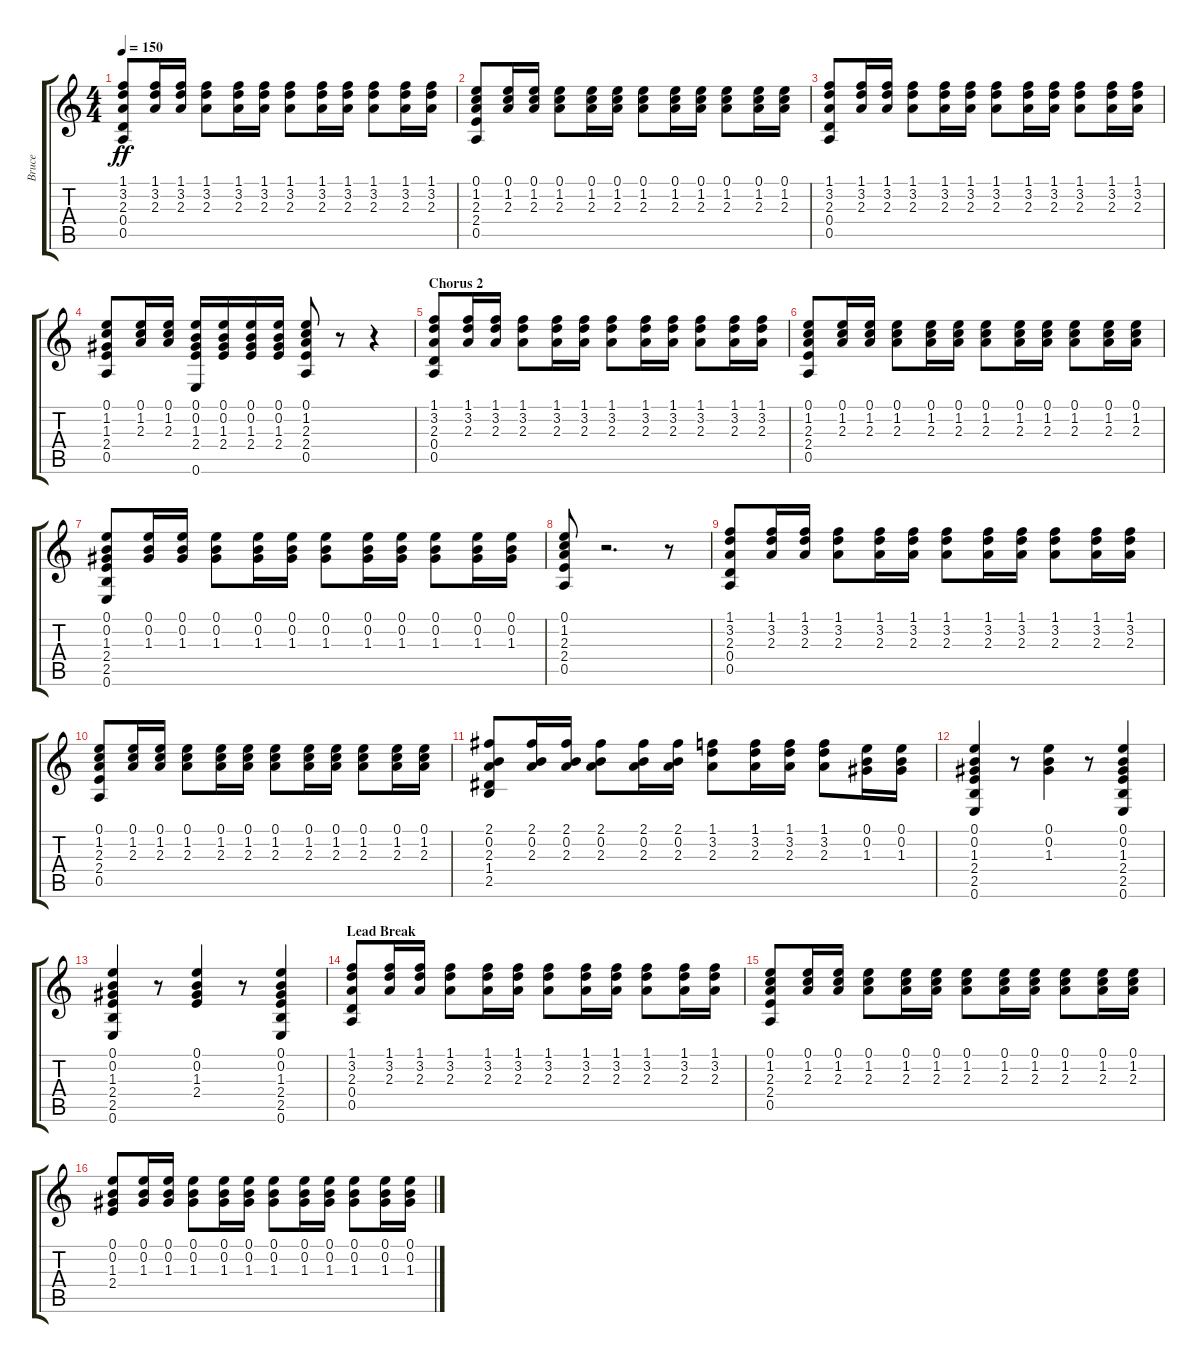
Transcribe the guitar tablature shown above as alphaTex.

\track ("Bruce" "Bruce") {instrument acousticguitarsteel}
\staff {score tabs}
\tuning (E4 B3 G3 D3 A2 E2) {hide}
\ts (4 4)
\tempo 150
\clef g2
\ks c
(1.1 3.2 2.3 0.4 0.5).8{dy ff} (1.1 3.2 2.3).16 (1.1 3.2 2.3).16 (1.1 3.2 2.3).8 (1.1 3.2 2.3).16 (1.1 3.2 2.3).16 (1.1 3.2 2.3).8 (1.1 3.2 2.3).16 (1.1 3.2 2.3).16 (1.1 3.2 2.3).8 (1.1 3.2 2.3).16 (1.1 3.2 2.3).16 |
(0.1 1.2 2.3 2.4 0.5).8 (0.1 1.2 2.3).16 (0.1 1.2 2.3).16 (0.1 1.2 2.3).8 (0.1 1.2 2.3).16 (0.1 1.2 2.3).16 (0.1 1.2 2.3).8 (0.1 1.2 2.3).16 (0.1 1.2 2.3).16 (0.1 1.2 2.3).8 (0.1 1.2 2.3).16 (0.1 1.2 2.3).16 |
(1.1 3.2 2.3 0.4 0.5).8 (1.1 3.2 2.3).16 (1.1 3.2 2.3).16 (1.1 3.2 2.3).8 (1.1 3.2 2.3).16 (1.1 3.2 2.3).16 (1.1 3.2 2.3).8 (1.1 3.2 2.3).16 (1.1 3.2 2.3).16 (1.1 3.2 2.3).8 (1.1 3.2 2.3).16 (1.1 3.2 2.3).16 |
(0.1 1.2 1.3 2.4 0.5).8 (0.1 1.2 2.3).16 (0.1 1.2 2.3).16 (0.1 0.2 1.3 2.4 0.6).16 (0.1 0.2 1.3 2.4).16 (0.1 0.2 1.3 2.4).16 (0.1 0.2 1.3 2.4).16 (0.1 1.2 2.3 2.4 0.5).8 r.8 r.4 |
\section ("" "Chorus 2")
(1.1 3.2 2.3 0.4 0.5).8 (1.1 3.2 2.3).16 (1.1 3.2 2.3).16 (1.1 3.2 2.3).8 (1.1 3.2 2.3).16 (1.1 3.2 2.3).16 (1.1 3.2 2.3).8 (1.1 3.2 2.3).16 (1.1 3.2 2.3).16 (1.1 3.2 2.3).8 (1.1 3.2 2.3).16 (1.1 3.2 2.3).16 |
(0.1 1.2 2.3 2.4 0.5).8 (0.1 1.2 2.3).16 (0.1 1.2 2.3).16 (0.1 1.2 2.3).8 (0.1 1.2 2.3).16 (0.1 1.2 2.3).16 (0.1 1.2 2.3).8 (0.1 1.2 2.3).16 (0.1 1.2 2.3).16 (0.1 1.2 2.3).8 (0.1 1.2 2.3).16 (0.1 1.2 2.3).16 |
(0.1 0.2 1.3 2.4 2.5 0.6).8 (0.1 0.2 1.3).16 (0.1 0.2 1.3).16 (0.1 0.2 1.3).8 (0.1 0.2 1.3).16 (0.1 0.2 1.3).16 (0.1 0.2 1.3).8 (0.1 0.2 1.3).16 (0.1 0.2 1.3).16 (0.1 0.2 1.3).8 (0.1 0.2 1.3).16 (0.1 0.2 1.3).16 |
(0.1 1.2 2.3 2.4 0.5).8 r.2{d} r.8 |
(1.1 3.2 2.3 0.4 0.5).8 (1.1 3.2 2.3).16 (1.1 3.2 2.3).16 (1.1 3.2 2.3).8 (1.1 3.2 2.3).16 (1.1 3.2 2.3).16 (1.1 3.2 2.3).8 (1.1 3.2 2.3).16 (1.1 3.2 2.3).16 (1.1 3.2 2.3).8 (1.1 3.2 2.3).16 (1.1 3.2 2.3).16 |
(0.1 1.2 2.3 2.4 0.5).8 (0.1 1.2 2.3).16 (0.1 1.2 2.3).16 (0.1 1.2 2.3).8 (0.1 1.2 2.3).16 (0.1 1.2 2.3).16 (0.1 1.2 2.3).8 (0.1 1.2 2.3).16 (0.1 1.2 2.3).16 (0.1 1.2 2.3).8 (0.1 1.2 2.3).16 (0.1 1.2 2.3).16 |
(2.1 0.2 2.3 1.4 2.5).8 (2.1 0.2 2.3).16 (2.1 0.2 2.3).16 (2.1 0.2 2.3).8 (2.1 0.2 2.3).16 (2.1 0.2 2.3).16 (1.1 3.2 2.3).8 (1.1 3.2 2.3).16 (1.1 3.2 2.3).16 (1.1 3.2 2.3).8 (0.1 0.2 1.3).16 (0.1 0.2 1.3).16 |
(0.1 0.2 1.3 2.4 2.5 0.6).4 r.8 (0.1 0.2 1.3).4 r.8 (0.1 0.2 1.3 2.4 2.5 0.6).4 |
(0.1 0.2 1.3 2.4 2.5 0.6).4 r.8 (0.1 0.2 1.3 2.4).4 r.8 (0.1 0.2 1.3 2.4 2.5 0.6).4 |
\section ("" "Lead Break")
(1.1 3.2 2.3 0.4 0.5).8 (1.1 3.2 2.3).16 (1.1 3.2 2.3).16 (1.1 3.2 2.3).8 (1.1 3.2 2.3).16 (1.1 3.2 2.3).16 (1.1 3.2 2.3).8 (1.1 3.2 2.3).16 (1.1 3.2 2.3).16 (1.1 3.2 2.3).8 (1.1 3.2 2.3).16 (1.1 3.2 2.3).16 |
(0.1 1.2 2.3 2.4 0.5).8 (0.1 1.2 2.3).16 (0.1 1.2 2.3).16 (0.1 1.2 2.3).8 (0.1 1.2 2.3).16 (0.1 1.2 2.3).16 (0.1 1.2 2.3).8 (0.1 1.2 2.3).16 (0.1 1.2 2.3).16 (0.1 1.2 2.3).8 (0.1 1.2 2.3).16 (0.1 1.2 2.3).16 |
(0.1 0.2 1.3 2.4).8 (0.1 0.2 1.3).16 (0.1 0.2 1.3).16 (0.1 0.2 1.3).8 (0.1 0.2 1.3).16 (0.1 0.2 1.3).16 (0.1 0.2 1.3).8 (0.1 0.2 1.3).16 (0.1 0.2 1.3).16 (0.1 0.2 1.3).8 (0.1 0.2 1.3).16 (0.1 0.2 1.3).16
